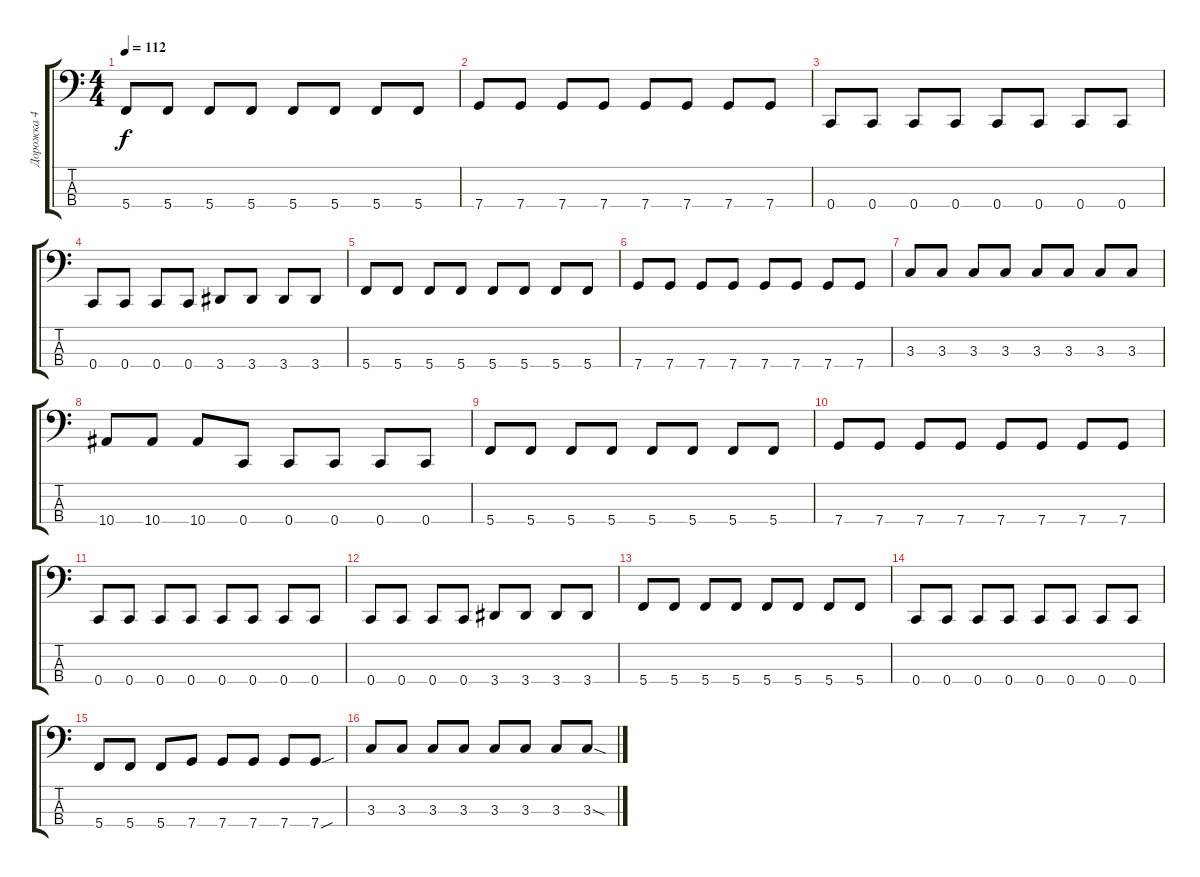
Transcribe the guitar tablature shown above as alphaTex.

\track ("Дорожка 4" "Дорожка 4") {instrument electricbassfinger}
\staff {score tabs}
\tuning (G2 D2 A1 C1) {hide}
\ts (4 4)
\tempo 112
\clef f4
\ks c
5.4.8{dy f} 5.4.8 5.4.8 5.4.8 5.4.8 5.4.8 5.4.8 5.4.8 |
7.4.8 7.4.8 7.4.8 7.4.8 7.4.8 7.4.8 7.4.8 7.4.8 |
0.4.8 0.4.8 0.4.8 0.4.8 0.4.8 0.4.8 0.4.8 0.4.8 |
0.4.8 0.4.8 0.4.8 0.4.8 3.4.8 3.4.8 3.4.8 3.4.8 |
5.4.8 5.4.8 5.4.8 5.4.8 5.4.8 5.4.8 5.4.8 5.4.8 |
7.4.8 7.4.8 7.4.8 7.4.8 7.4.8 7.4.8 7.4.8 7.4.8 |
3.3.8 3.3.8 3.3.8 3.3.8 3.3.8 3.3.8 3.3.8 3.3.8 |
10.4.8 10.4.8 10.4.8 0.4.8 0.4.8 0.4.8 0.4.8 0.4.8 |
5.4.8 5.4.8 5.4.8 5.4.8 5.4.8 5.4.8 5.4.8 5.4.8 |
7.4.8 7.4.8 7.4.8 7.4.8 7.4.8 7.4.8 7.4.8 7.4.8 |
0.4.8 0.4.8 0.4.8 0.4.8 0.4.8 0.4.8 0.4.8 0.4.8 |
0.4.8 0.4.8 0.4.8 0.4.8 3.4.8 3.4.8 3.4.8 3.4.8 |
5.4.8 5.4.8 5.4.8 5.4.8 5.4.8 5.4.8 5.4.8 5.4.8 |
0.4.8 0.4.8 0.4.8 0.4.8 0.4.8 0.4.8 0.4.8 0.4.8 |
5.4.8 5.4.8 5.4.8 7.4.8 7.4.8 7.4.8 7.4.8 7.4{sou}.8 |
3.3.8 3.3.8 3.3.8 3.3.8 3.3.8 3.3.8 3.3.8 3.3{sod}.8
